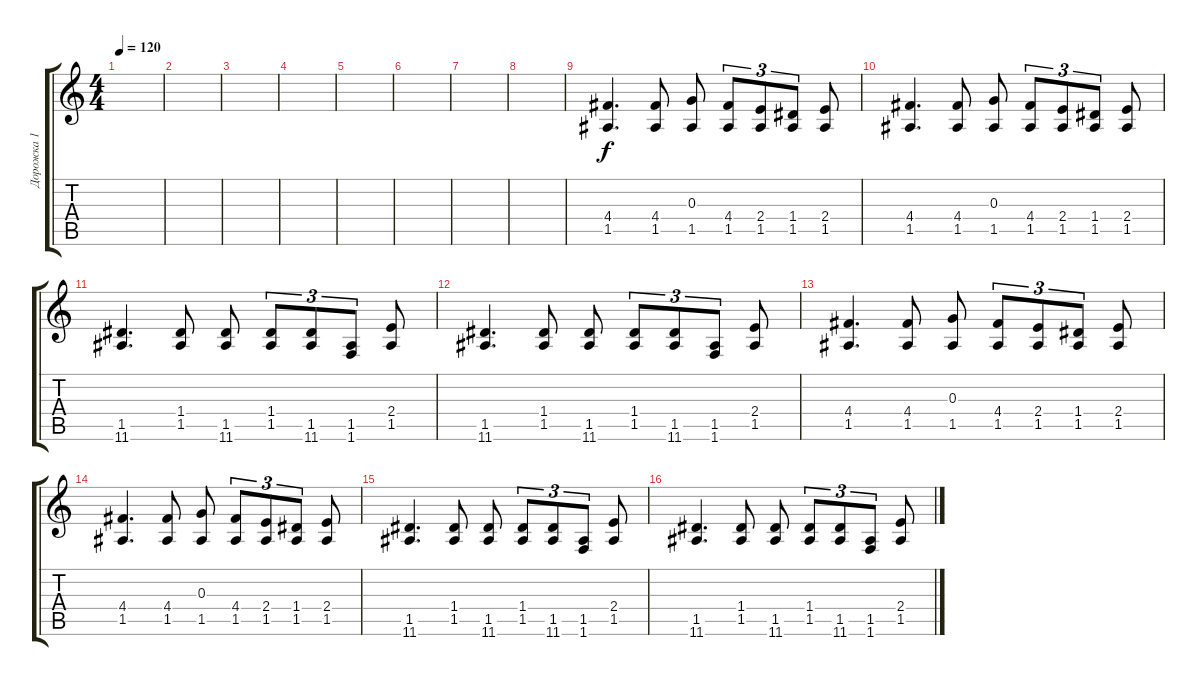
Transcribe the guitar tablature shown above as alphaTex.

\track ("Дорожка 1" "Дорожка 1") {instrument acousticguitarsteel}
\staff {score tabs}
\tuning (E4 B3 G3 D3 A2 E2) {hide}
\ts (4 4)
\tempo 120
\clef g2
\ks c
|
|
|
|
|
|
|
|
(4.4 1.5).4{d} (4.4 1.5).8 (0.3 1.5).8 (4.4 1.5).8{tu (3 2)} (2.4 1.5).8{tu (3 2)} (1.4 1.5).8{tu (3 2)} (2.4 1.5).8 |
(4.4 1.5).4{d} (4.4 1.5).8 (0.3 1.5).8 (4.4 1.5).8{tu (3 2)} (2.4 1.5).8{tu (3 2)} (1.4 1.5).8{tu (3 2)} (2.4 1.5).8 |
(1.5 11.6).4{d} (1.4 1.5).8 (1.5 11.6).8 (1.4 1.5).8{tu (3 2)} (1.5 11.6).8{tu (3 2)} (1.5 1.6).8{tu (3 2)} (2.4 1.5).8 |
(1.5 11.6).4{d} (1.4 1.5).8 (1.5 11.6).8 (1.4 1.5).8{tu (3 2)} (1.5 11.6).8{tu (3 2)} (1.5 1.6).8{tu (3 2)} (2.4 1.5).8 |
(4.4 1.5).4{d} (4.4 1.5).8 (0.3 1.5).8 (4.4 1.5).8{tu (3 2)} (2.4 1.5).8{tu (3 2)} (1.4 1.5).8{tu (3 2)} (2.4 1.5).8 |
(4.4 1.5).4{d} (4.4 1.5).8 (0.3 1.5).8 (4.4 1.5).8{tu (3 2)} (2.4 1.5).8{tu (3 2)} (1.4 1.5).8{tu (3 2)} (2.4 1.5).8 |
(1.5 11.6).4{d} (1.4 1.5).8 (1.5 11.6).8 (1.4 1.5).8{tu (3 2)} (1.5 11.6).8{tu (3 2)} (1.5 1.6).8{tu (3 2)} (2.4 1.5).8 |
(1.5 11.6).4{d} (1.4 1.5).8 (1.5 11.6).8 (1.4 1.5).8{tu (3 2)} (1.5 11.6).8{tu (3 2)} (1.5 1.6).8{tu (3 2)} (2.4 1.5).8
